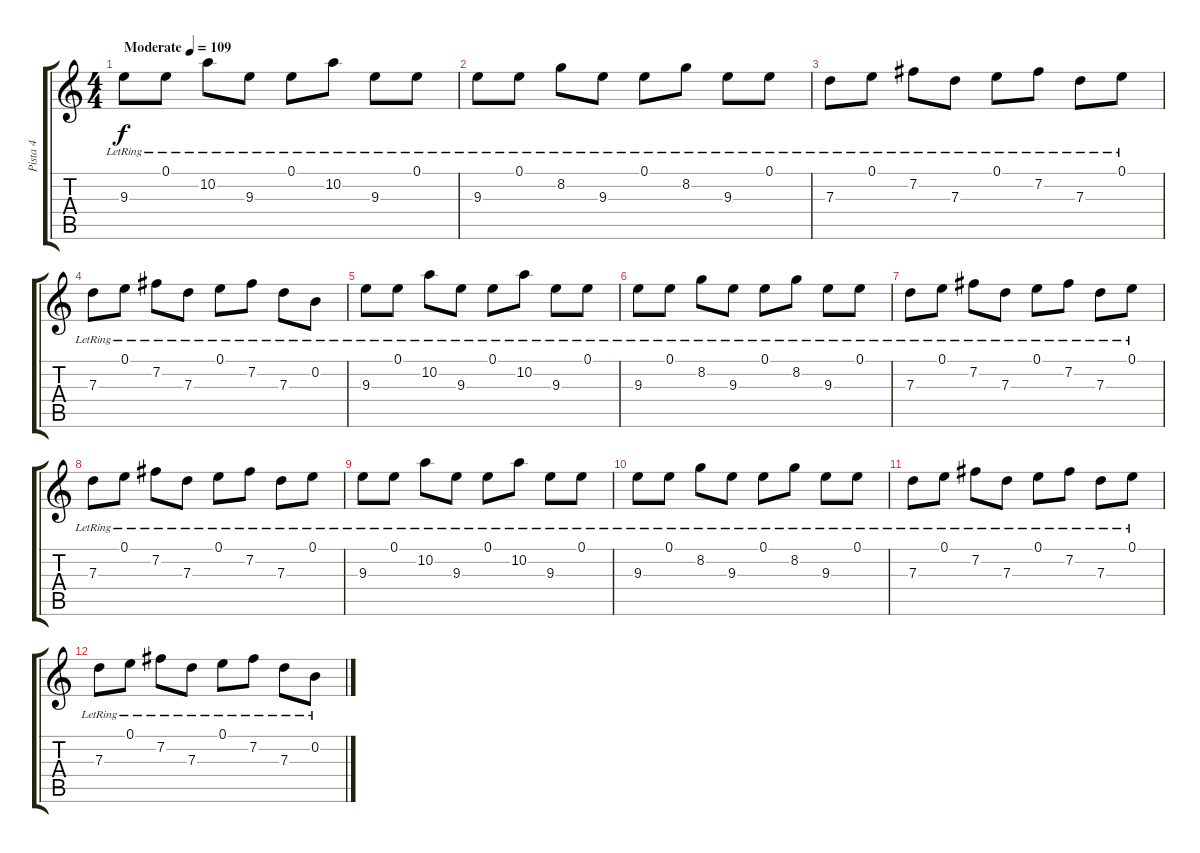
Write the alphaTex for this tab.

\track ("Pista 4" "Pista 4") {instrument electricguitarjazz}
\staff {score tabs}
\tuning (E4 B3 G3 D3 A2 E2) {hide}
\ts (4 4)
\tempo (109 "Moderate")
\clef g2
\ks c
9.3{lr}.8{dy f instrument electricguitarjazz} 0.1{lr}.8 10.2{lr}.8 9.3{lr}.8 0.1{lr}.8 10.2{lr}.8 9.3{lr}.8 0.1{lr}.8 |
9.3{lr}.8 0.1{lr}.8 8.2{lr}.8 9.3{lr}.8 0.1{lr}.8 8.2{lr}.8 9.3{lr}.8 0.1{lr}.8 |
7.3{lr}.8 0.1{lr}.8 7.2{lr}.8 7.3{lr}.8 0.1{lr}.8 7.2{lr}.8 7.3{lr}.8 0.1{lr}.8 |
7.3{lr}.8 0.1{lr}.8 7.2{lr}.8 7.3{lr}.8 0.1{lr}.8 7.2{lr}.8 7.3{lr}.8 0.2{lr}.8 |
9.3{lr}.8 0.1{lr}.8 10.2{lr}.8 9.3{lr}.8 0.1{lr}.8 10.2{lr}.8 9.3{lr}.8 0.1{lr}.8 |
9.3{lr}.8 0.1{lr}.8 8.2{lr}.8 9.3{lr}.8 0.1{lr}.8 8.2{lr}.8 9.3{lr}.8 0.1{lr}.8 |
7.3{lr}.8 0.1{lr}.8 7.2{lr}.8 7.3{lr}.8 0.1{lr}.8 7.2{lr}.8 7.3{lr}.8 0.1{lr}.8 |
7.3{lr}.8 0.1{lr}.8 7.2{lr}.8 7.3{lr}.8 0.1{lr}.8 7.2{lr}.8 7.3{lr}.8 0.1{lr}.8 |
9.3{lr}.8 0.1{lr}.8 10.2{lr}.8 9.3{lr}.8 0.1{lr}.8 10.2{lr}.8 9.3{lr}.8 0.1{lr}.8 |
9.3{lr}.8 0.1{lr}.8 8.2{lr}.8 9.3{lr}.8 0.1{lr}.8 8.2{lr}.8 9.3{lr}.8 0.1{lr}.8 |
7.3{lr}.8 0.1{lr}.8 7.2{lr}.8 7.3{lr}.8 0.1{lr}.8 7.2{lr}.8 7.3{lr}.8 0.1{lr}.8 |
7.3{lr}.8 0.1{lr}.8 7.2{lr}.8 7.3{lr}.8 0.1{lr}.8 7.2{lr}.8 7.3{lr}.8 0.2{lr}.8
